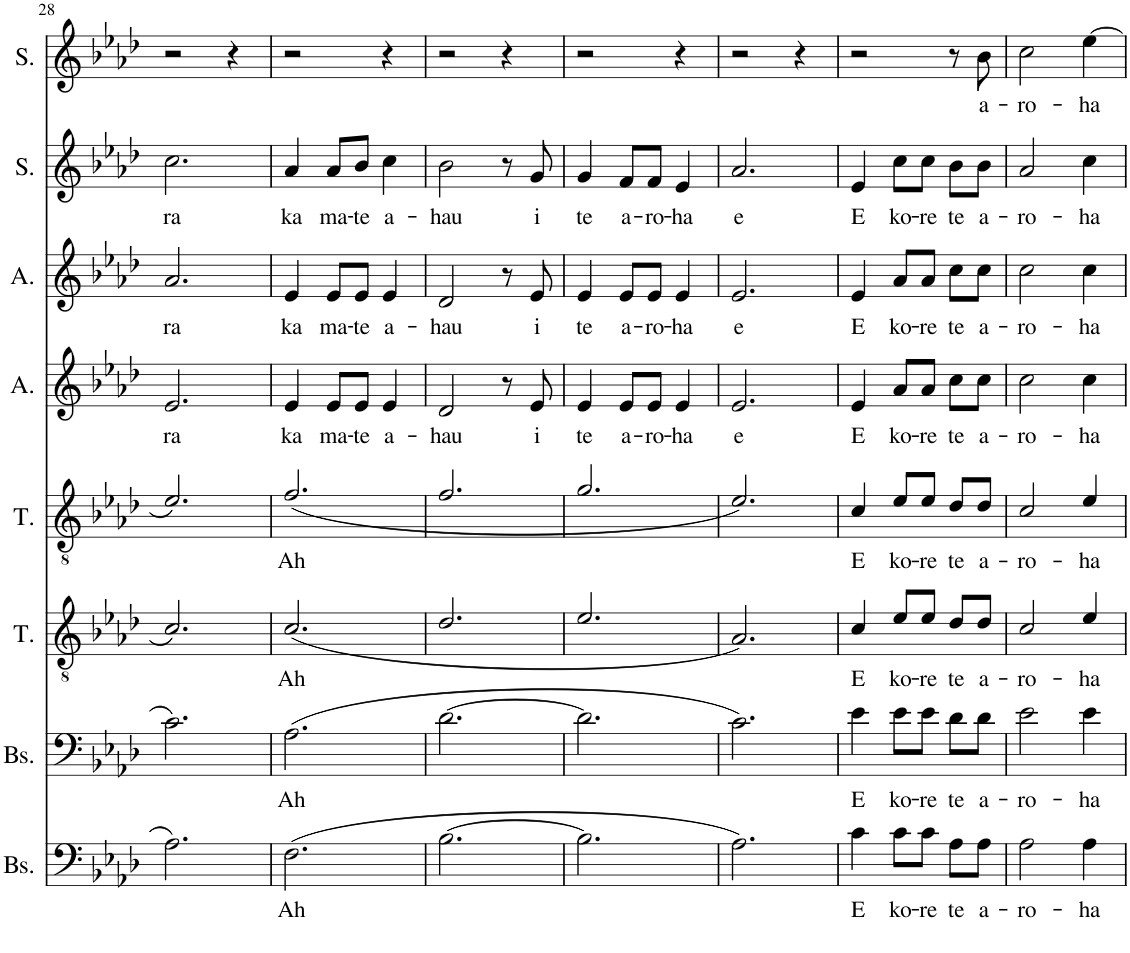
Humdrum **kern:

**kern	**text	**kern	**text	**kern	**text	**kern	**text	**kern	**text	**kern	**text	**kern	**text	**kern	**text
*part8	*part8	*part7	*part7	*part6	*part6	*part5	*part5	*part4	*part4	*part3	*part3	*part2	*part2	*part1	*part1
*staff8	*staff8	*staff7	*staff7	*staff6	*staff6	*staff5	*staff5	*staff4	*staff4	*staff3	*staff3	*staff2	*staff2	*staff1	*staff1
*I"Bas	*	*I"Bas	*	*I"Tenor	*	*I"Tenor	*	*I"Alt	*	*I"Alt	*	*I"Sopraan	*	*I"Sopraan	*
*I'Bs.	*	*I'Bs.	*	*I'T.	*	*I'T.	*	*I'A.	*	*I'A.	*	*I'S.	*	*I'S.	*
!!LO:PB:g=z
*clefF4	*	*clefF4	*	*clefGv2	*	*clefGv2	*	*clefG2	*	*clefG2	*	*clefG2	*	*clefG2	*
*k[b-e-a-d-]	*	*k[b-e-a-d-]	*	*k[b-e-a-d-]	*	*k[b-e-a-d-]	*	*k[b-e-a-d-]	*	*k[b-e-a-d-]	*	*k[b-e-a-d-]	*	*k[b-e-a-d-]	*
*M3/4	*	*M3/4	*	*M3/4	*	*M3/4	*	*M3/4	*	*M3/4	*	*M3/4	*	*M3/4	*
=28	=28	=28	=28	=28	=28	=28	=28	=28	=28	=28	=28	=28	=28	=28	=28
!	!	!	!	!	!	!	!	!	!LO:LY:b	!	!LO:LY:b	!	!LO:LY:b	!	!
2.A-\	.	2.c\	.	2.c/	.	2.e-/	.	2.e-/	ra	2.a-/	ra	2.cc\	ra	2r	.
.	.	.	.	.	.	.	.	.	.	.	.	.	.	4r	.
=29	=29	=29	=29	=29	=29	=29	=29	=29	=29	=29	=29	=29	=29	=29	=29
!	!LO:LY:b	!	!LO:LY:b	!	!LO:LY:b	!	!LO:LY:b	!	!LO:LY:b	!	!LO:LY:b	!	!LO:LY:b	!	!
(2.F\	Ah	(2.A-\	Ah	(2.c/	Ah	(2.f/	Ah	4e-/	ka	4e-/	ka	4a-/	ka	2r	.
!	!	!	!	!	!	!	!	!	!LO:LY:b	!	!LO:LY:b	!	!LO:LY:b	!	!
.	.	.	.	.	.	.	.	8e-/L	ma-	8e-/L	ma-	8a-/L	ma-	.	.
!	!	!	!	!	!	!	!	!	!LO:LY:b	!	!LO:LY:b	!	!LO:LY:b	!	!
.	.	.	.	.	.	.	.	8e-/J	-te	8e-/J	-te	8b-/J	-te	.	.
!	!	!	!	!	!	!	!	!	!LO:LY:b	!	!LO:LY:b	!	!LO:LY:b	!	!
.	.	.	.	.	.	.	.	4e-/	a-	4e-/	a-	4cc\	a-	4r	.
=30	=30	=30	=30	=30	=30	=30	=30	=30	=30	=30	=30	=30	=30	=30	=30
!	!	!	!	!	!	!	!	!	!LO:LY:b	!	!LO:LY:b	!	!LO:LY:b	!	!
[2.B-\	.	[2.d-\	.	2.d-/	.	2.f/	.	2d-/	-hau	2d-/	-hau	2b-\	-hau	2r	.
.	.	.	.	.	.	.	.	8r	.	8r	.	8r	.	4r	.
!	!	!	!	!	!	!	!	!	!LO:LY:b	!	!LO:LY:b	!	!LO:LY:b	!	!
.	.	.	.	.	.	.	.	8e-/	i	8e-/	i	8g/	i	.	.
=31	=31	=31	=31	=31	=31	=31	=31	=31	=31	=31	=31	=31	=31	=31	=31
!	!	!	!	!	!	!	!	!	!LO:LY:b	!	!LO:LY:b	!	!LO:LY:b	!	!
2.B-\]	.	2.d-\]	.	2.e-/	.	2.g/	.	4e-/	te	4e-/	te	4g/	te	2r	.
!	!	!	!	!	!	!	!	!	!LO:LY:b	!	!LO:LY:b	!	!LO:LY:b	!	!
.	.	.	.	.	.	.	.	8e-/L	a-	8e-/L	a-	8f/L	a-	.	.
!	!	!	!	!	!	!	!	!	!LO:LY:b	!	!LO:LY:b	!	!LO:LY:b	!	!
.	.	.	.	.	.	.	.	8e-/J	-ro-	8e-/J	-ro-	8f/J	-ro-	.	.
!	!	!	!	!	!	!	!	!	!LO:LY:b	!	!LO:LY:b	!	!LO:LY:b	!	!
.	.	.	.	.	.	.	.	4e-/	-ha	4e-/	-ha	4e-/	-ha	4r	.
=32	=32	=32	=32	=32	=32	=32	=32	=32	=32	=32	=32	=32	=32	=32	=32
!	!	!	!	!	!	!	!	!	!LO:LY:b	!	!LO:LY:b	!	!LO:LY:b	!	!
2.A-\)	.	2.c\)	.	2.A-/)	.	2.e-/)	.	2.e-/	e	2.e-/	e	2.a-/	e	2r	.
.	.	.	.	.	.	.	.	.	.	.	.	.	.	4r	.
=33	=33	=33	=33	=33	=33	=33	=33	=33	=33	=33	=33	=33	=33	=33	=33
!	!LO:LY:b	!	!LO:LY:b	!	!LO:LY:b	!	!LO:LY:b	!	!LO:LY:b	!	!LO:LY:b	!	!LO:LY:b	!	!
4c\	E	4e-\	E	4c/	E	4c/	E	4e-/	E	4e-/	E	4e-/	E	2r	.
!	!LO:LY:b	!	!LO:LY:b	!	!LO:LY:b	!	!LO:LY:b	!	!LO:LY:b	!	!LO:LY:b	!	!LO:LY:b	!	!
8c\L	ko-	8e-\L	ko-	8e-/L	ko-	8e-/L	ko-	8a-/L	ko-	8a-/L	ko-	8cc\L	ko-	.	.
!	!LO:LY:b	!	!LO:LY:b	!	!LO:LY:b	!	!LO:LY:b	!	!LO:LY:b	!	!LO:LY:b	!	!LO:LY:b	!	!
8c\J	-re	8e-\J	-re	8e-/J	-re	8e-/J	-re	8a-/J	-re	8a-/J	-re	8cc\J	-re	.	.
!	!LO:LY:b	!	!LO:LY:b	!	!LO:LY:b	!	!LO:LY:b	!	!LO:LY:b	!	!LO:LY:b	!	!LO:LY:b	!	!
8A-\L	te	8d-\L	te	8d-/L	te	8d-/L	te	8cc\L	te	8cc\L	te	8b-\L	te	8r	.
!	!LO:LY:b	!	!LO:LY:b	!	!LO:LY:b	!	!LO:LY:b	!	!LO:LY:b	!	!LO:LY:b	!	!LO:LY:b	!	!LO:LY:b
8A-\J	a-	8d-\J	a-	8d-/J	a-	8d-/J	a-	8cc\J	a-	8cc\J	a-	8b-\J	a-	8b-\	a-
=34	=34	=34	=34	=34	=34	=34	=34	=34	=34	=34	=34	=34	=34	=34	=34
!	!LO:LY:b	!	!LO:LY:b	!	!LO:LY:b	!	!LO:LY:b	!	!LO:LY:b	!	!LO:LY:b	!	!LO:LY:b	!	!LO:LY:b
2A-\	-ro-	2e-\	-ro-	2c/	-ro-	2c/	-ro-	2cc\	-ro-	2cc\	-ro-	2a-/	-ro-	2cc\	-ro-
!	!LO:LY:b	!	!LO:LY:b	!	!LO:LY:b	!	!LO:LY:b	!	!LO:LY:b	!	!LO:LY:b	!	!LO:LY:b	!	!LO:LY:b
4A-\	-ha	4e-\	-ha	4e-/	-ha	4e-/	-ha	4cc\	-ha	4cc\	-ha	4cc\	-ha	[4ee-\	-ha
=	=	=	=	=	=	=	=	=	=	=	=	=	=	=	=
*-	*-	*-	*-	*-	*-	*-	*-	*-	*-	*-	*-	*-	*-	*-	*-
